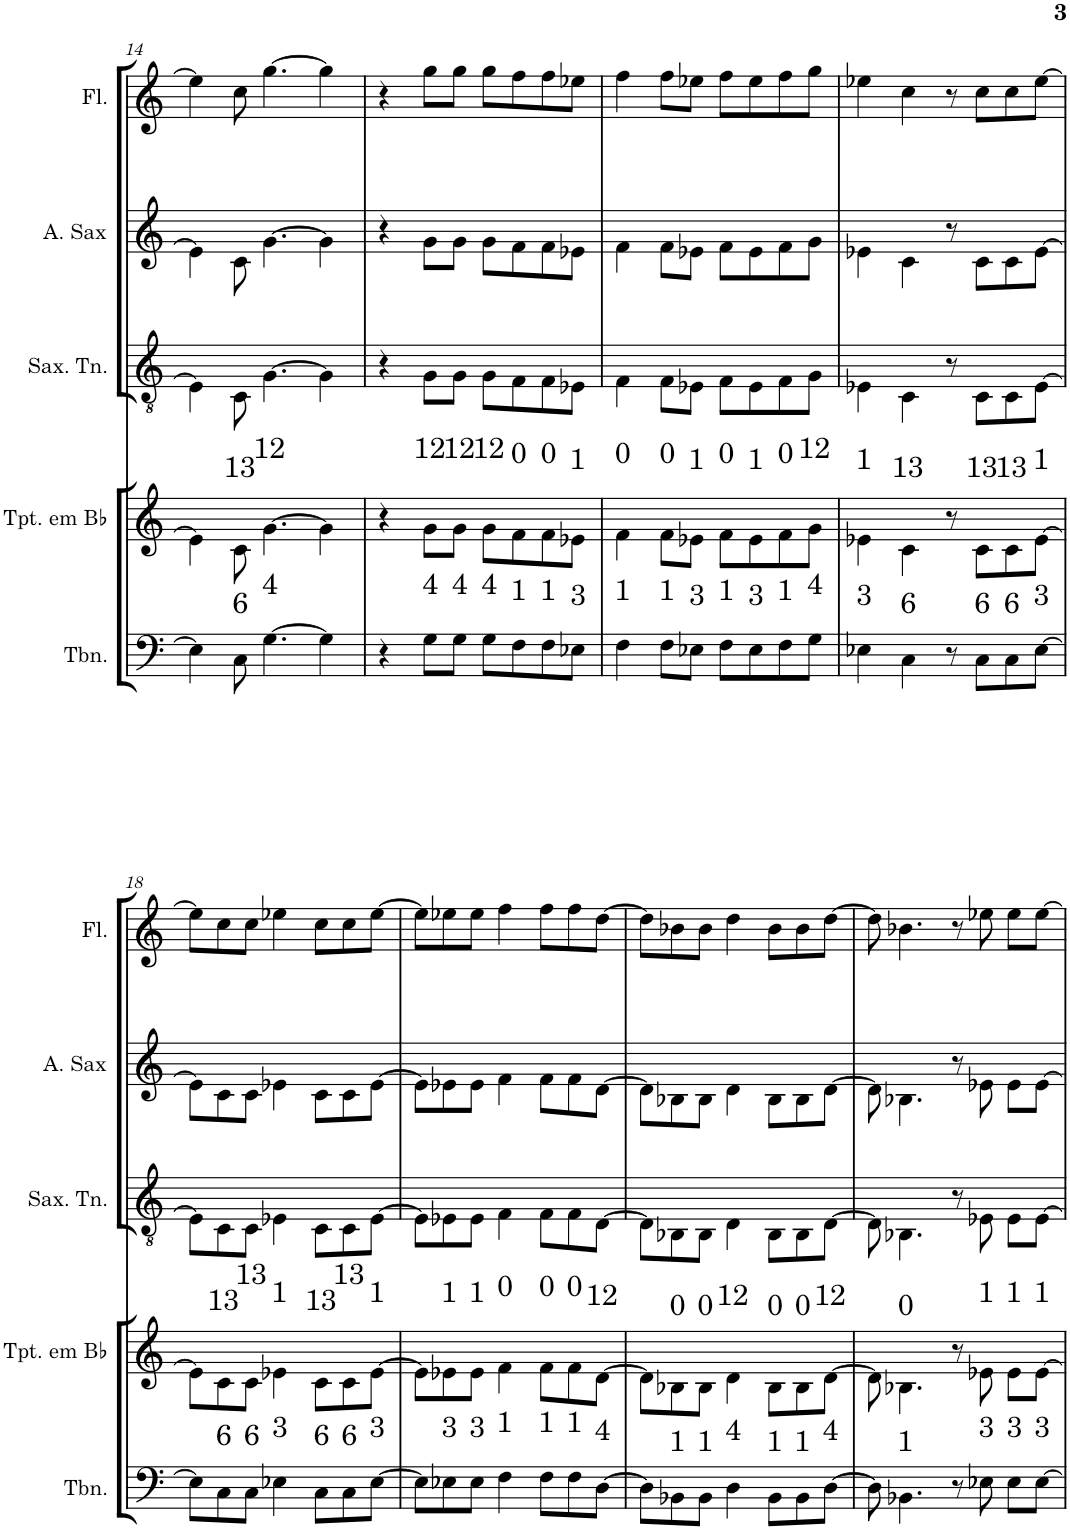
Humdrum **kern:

**kern	**kern	**kern	**kern	**kern
*part5	*part4	*part3	*part2	*part1
*staff5	*staff4	*staff3	*staff2	*staff1
*I"Trombone	*I"Trompete em Bb	*I"Saxofone Tenor	*I"Saxofone Alto	*I"Flauta Transversal
*I'Tbn.	*I'Tpt. em Bb	*I'Sax. Tn.	*	*I'Fl.
!!LO:PB:g=z
*clefF4	*clefG2	*clefGv2	*clefG2	*clefG2
*	*ITrd1c2	*ITrd8c14	*ITrd5c9	*
*k[]	*k[]	*k[]	*k[]	*k[]
*M4/4	*M4/4	*M4/4	*M4/4	*M4/4
=14	=14	=14	=14	=14
4E-\]	4e-\]	4E-\]	4e-\]	4ee-\]
8C\	8c\	8C\	8c\	8cc\
[4.G\	[4.g\	[4.G\	[4.g\	[4.gg\
4G\]	4g\]	4G\]	4g\]	4gg\]
=15	=15	=15	=15	=15
4r	4r	4r	4r	4r
8G\L	8g\L	8G\L	8g\L	8gg\L
8G\J	8g\J	8G\J	8g\J	8gg\J
8G\L	8g\L	8G\L	8g\L	8gg\L
8F\	8f\	8F\	8f\	8ff\
8F\	8f\	8F\	8f\	8ff\
8E-X\J	8e-X\J	8E-X\J	8e-X\J	8ee-X\J
=16	=16	=16	=16	=16
4F\	4f\	4F\	4f\	4ff\
8F\L	8f\L	8F\L	8f\L	8ff\L
8E-X\J	8e-X\J	8E-X\J	8e-X\J	8ee-X\J
8F\L	8f\L	8F\L	8f\L	8ff\L
8E-\	8e-\	8E-\	8e-\	8ee-\
8F\	8f\	8F\	8f\	8ff\
8G\J	8g\J	8G\J	8g\J	8gg\J
=17	=17	=17	=17	=17
4E-X\	4e-X\	4E-X\	4e-X\	4ee-X\
4C\	4c\	4C\	4c\	4cc\
8r	8r	8r	8r	8r
8C\L	8c\L	8C\L	8c\L	8cc\L
8C\	8c\	8C\	8c\	8cc\
[8E-\J	[8e-\J	[8E-\J	[8e-\J	[8ee-\J
!!LO:LB:g=z
=18	=18	=18	=18	=18
8E-\L]	8e-\L]	8E-\L]	8e-\L]	8ee-\L]
8C\	8c\	8C\	8c\	8cc\
8C\J	8c\J	8C\J	8c\J	8cc\J
4E-X\	4e-X\	4E-X\	4e-X\	4ee-X\
8C\L	8c\L	8C\L	8c\L	8cc\L
8C\	8c\	8C\	8c\	8cc\
[8E-\J	[8e-\J	[8E-\J	[8e-\J	[8ee-\J
=19	=19	=19	=19	=19
8E-\L]	8e-\L]	8E-\L]	8e-\L]	8ee-\L]
8E-X\	8e-X\	8E-X\	8e-X\	8ee-X\
8E-\J	8e-\J	8E-\J	8e-\J	8ee-\J
4F\	4f\	4F\	4f\	4ff\
8F\L	8f\L	8F\L	8f\L	8ff\L
8F\	8f\	8F\	8f\	8ff\
[8D\J	[8d\J	[8D\J	[8d\J	[8dd\J
=20	=20	=20	=20	=20
8D\L]	8d\L]	8D\L]	8d\L]	8dd\L]
8BB-X\	8B-X\	8BB-X\	8B-X\	8b-X\
8BB-\J	8B-\J	8BB-\J	8B-\J	8b-\J
4D\	4d\	4D\	4d\	4dd\
8BB-\L	8B-\L	8BB-\L	8B-\L	8b-\L
8BB-\	8B-\	8BB-\	8B-\	8b-\
[8D\J	[8d\J	[8D\J	[8d\J	[8dd\J
=21	=21	=21	=21	=21
8D\]	8d\]	8D\]	8d\]	8dd\]
4.BB-X\	4.B-X\	4.BB-X\	4.B-X\	4.b-X\
8r	8r	8r	8r	8r
8E-X\	8e-X\	8E-X\	8e-X\	8ee-X\
8E-\L	8e-\L	8E-\L	8e-\L	8ee-\L
[8E-\J	[8e-\J	[8E-\J	[8e-\J	[8ee-\J
=	=	=	=	=
*-	*-	*-	*-	*-
